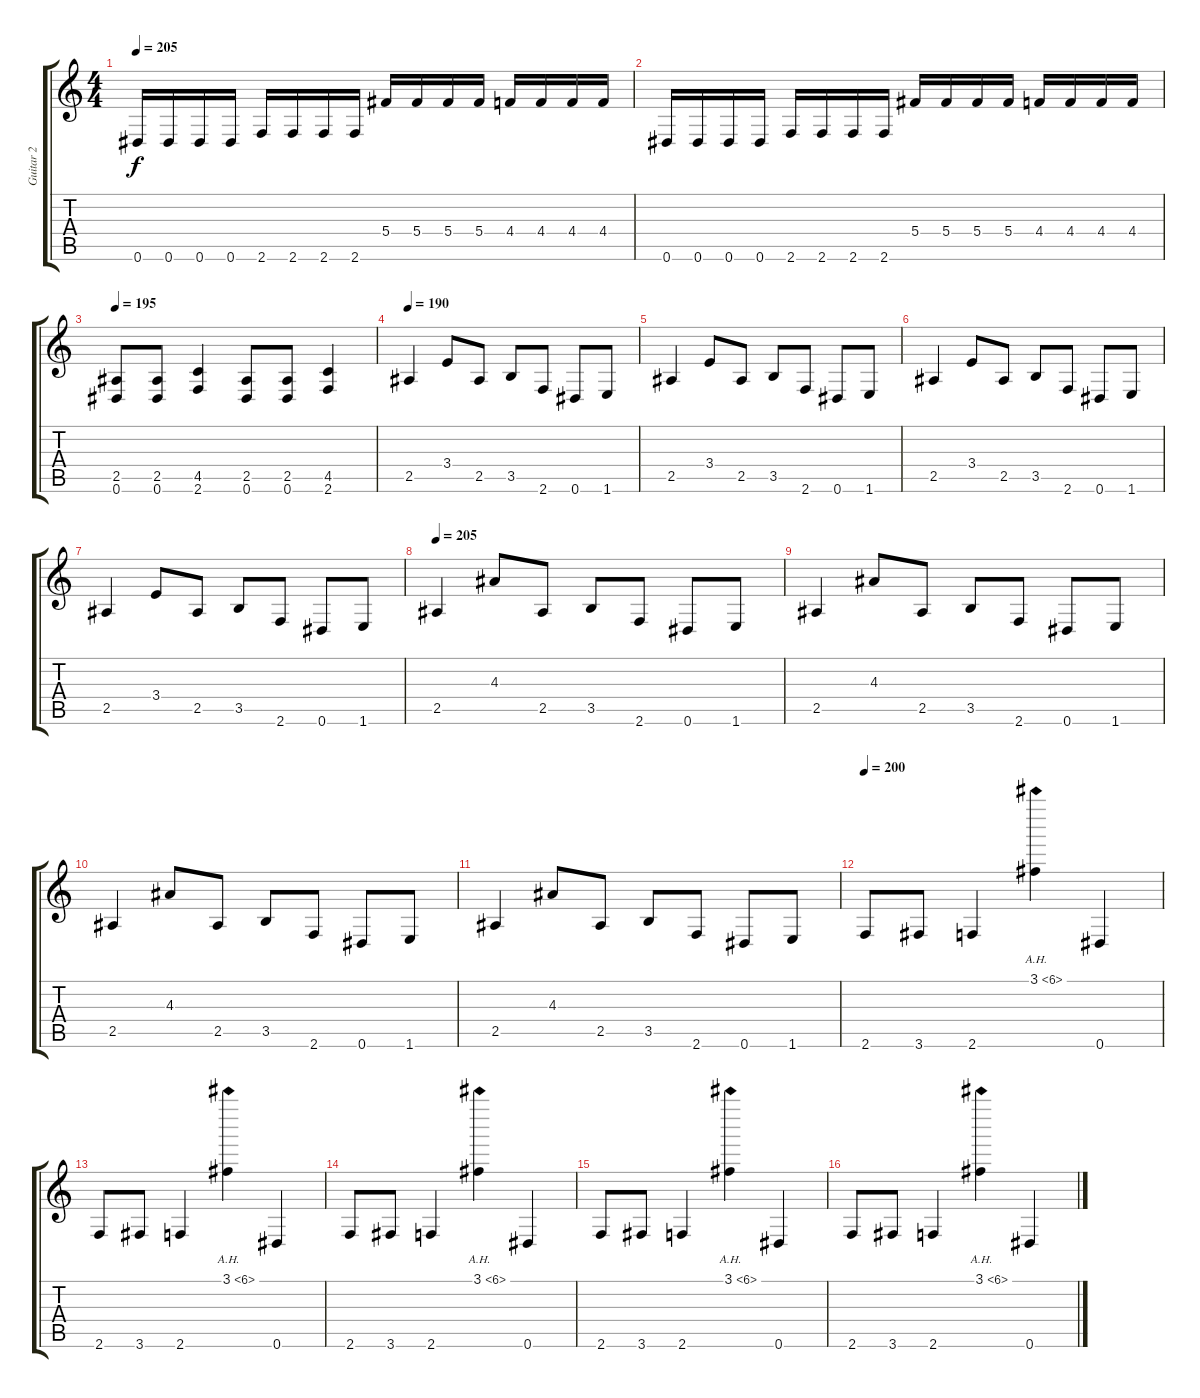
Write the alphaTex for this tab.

\track ("Guitar 2" "Guitar 2") {instrument overdrivenguitar}
\staff {score tabs}
\tuning (Eb4 Bb3 Gb3 Db3 Ab2 Eb2) {hide}
\ts (4 4)
\tempo 205
\clef g2
\ks c
0.6.16{dy f} 0.6.16 0.6.16 0.6.16 2.6.16 2.6.16 2.6.16 2.6.16 5.4.16 5.4.16 5.4.16 5.4.16 4.4.16 4.4.16 4.4.16 4.4.16 |
0.6.16 0.6.16 0.6.16 0.6.16 2.6.16 2.6.16 2.6.16 2.6.16 5.4.16 5.4.16 5.4.16 5.4.16 4.4.16 4.4.16 4.4.16 4.4.16 |
\tempo 195
(2.5 0.6).8 (2.5 0.6).8 (4.5 2.6).4 (2.5 0.6).8 (2.5 0.6).8 (4.5 2.6).4 |
\tempo 190
2.5.4 3.4.8 2.5.8 3.5.8 2.6.8 0.6.8 1.6.8 |
2.5.4 3.4.8 2.5.8 3.5.8 2.6.8 0.6.8 1.6.8 |
2.5.4 3.4.8 2.5.8 3.5.8 2.6.8 0.6.8 1.6.8 |
2.5.4 3.4.8 2.5.8 3.5.8 2.6.8 0.6.8 1.6.8 |
\tempo 205
2.5.4 4.3.8 2.5.8 3.5.8 2.6.8 0.6.8 1.6.8 |
2.5.4 4.3.8 2.5.8 3.5.8 2.6.8 0.6.8 1.6.8 |
2.5.4 4.3.8 2.5.8 3.5.8 2.6.8 0.6.8 1.6.8 |
2.5.4 4.3.8 2.5.8 3.5.8 2.6.8 0.6.8 1.6.8 |
\tempo 200
2.6.8 3.6.8 2.6.4 3.1{ah 3}.4 0.6.4 |
2.6.8 3.6.8 2.6.4 3.1{ah 3}.4 0.6.4 |
2.6.8 3.6.8 2.6.4 3.1{ah 3}.4 0.6.4 |
2.6.8 3.6.8 2.6.4 3.1{ah 3}.4 0.6.4 |
2.6.8 3.6.8 2.6.4 3.1{ah 3}.4 0.6.4
